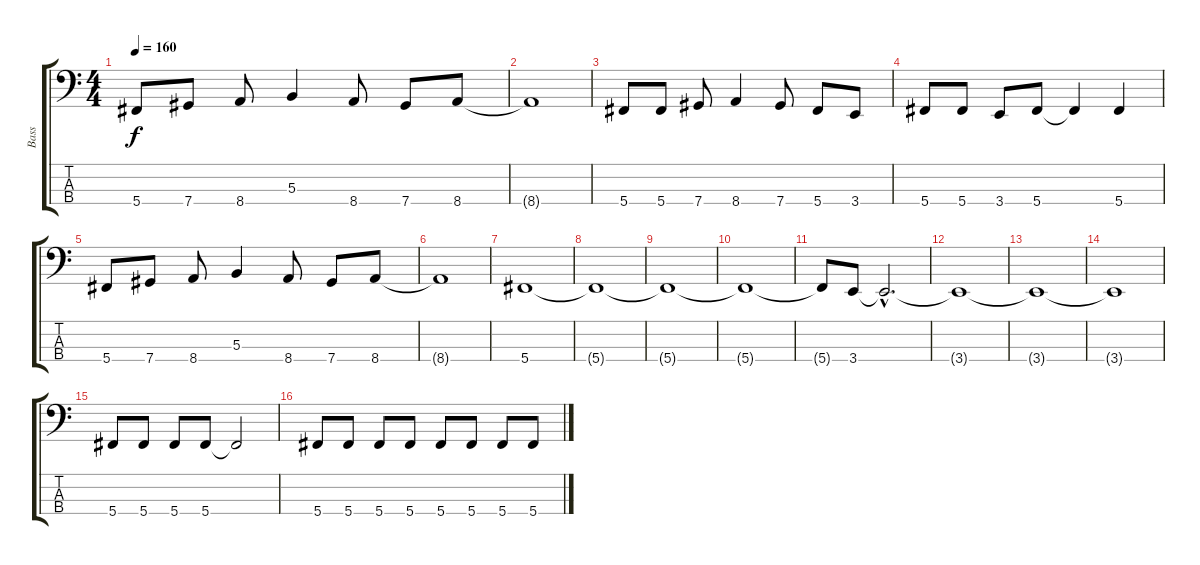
\track ("Bass" "Bass") {instrument electricbasspick}
\staff {score tabs}
\tuning (E2 B1 Gb1 Db1) {hide}
\ts (4 4)
\tempo 160
\clef f4
\ks c
5.4.8{dy f} 7.4.8 8.4.8 5.3.4 8.4.8 7.4.8 8.4.8 |
8.4{t}.1 |
5.4.8 5.4.8 7.4.8 8.4.4 7.4.8 5.4.8 3.4.8 |
5.4.8 5.4.8 3.4.8 5.4.8 5.4{t}.4 5.4.4 |
5.4.8 7.4.8 8.4.8 5.3.4 8.4.8 7.4.8 8.4.8 |
8.4{t}.1 |
5.4.1 |
5.4{t}.1 |
5.4{t}.1 |
5.4{t}.1 |
5.4{t}.8 3.4.8 3.4{hac t}.2{d} |
3.4{t}.1 |
3.4{t}.1 |
3.4{t}.1 |
5.4.8 5.4.8 5.4.8 5.4.8 5.4{t}.2 |
5.4.8 5.4.8 5.4.8 5.4.8 5.4.8 5.4.8 5.4.8 5.4.8
